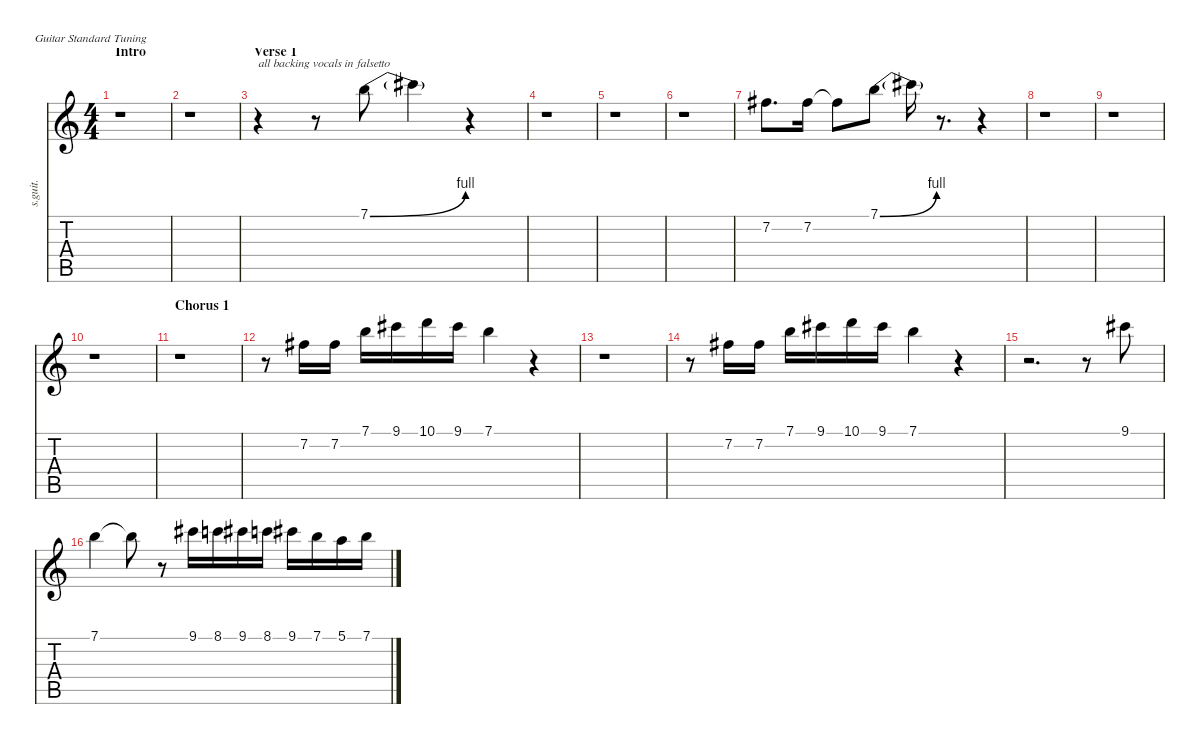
\defaultSystemsLayout 4
\hideDynamics
\bracketExtendMode nobrackets
\track ("Nick, Matt (Backing Vocals)" "s.guit.") {instrument flute}
\staff {score tabs}
\tuning (E4 B3 G3 D3 A2 E2)
\displaytranspose 12
\ts (4 4)
\beaming (8 2 2 2 2)
\section ("" "Intro")
\tempo (97 hide)
\clef g2
\ks c
r.1{dy f instrument flute} |
r.1 |
\section ("" "Verse 1")
r.4{txt "all backing vocals in falsetto"} r.8 7.1{be (bend 0 0 30 4)}.8{lyrics (0 "") lyrics (1 "") lyrics (2 "") lyrics (3 "") lyrics (4 "")} 7.1{t}.4{lyrics (0 "") lyrics (1 "") lyrics (2 "") lyrics (3 "") lyrics (4 "")} r.4 |
r.1 |
r.1 |
r.1 |
7.2{acc #}.8{d lyrics (0 "") lyrics (1 "") lyrics (2 "") lyrics (3 "") lyrics (4 "")} 7.2{acc #}.16{lyrics (0 "") lyrics (1 "") lyrics (2 "") lyrics (3 "") lyrics (4 "")} 7.2{t acc #}.8{lyrics (0 "") lyrics (1 "") lyrics (2 "") lyrics (3 "") lyrics (4 "")} 7.1{be (bend 0 0 30 4)}.8{lyrics (0 "") lyrics (1 "") lyrics (2 "") lyrics (3 "") lyrics (4 "")} 7.1{t}.16{lyrics (0 "") lyrics (1 "") lyrics (2 "") lyrics (3 "") lyrics (4 "")} r.8{d} r.4 |
r.1 |
r.1 |
r.1 |
\section ("" "Chorus 1")
r.1 |
r.8 7.2{acc #}.16{lyrics (0 "") lyrics (1 "") lyrics (2 "") lyrics (3 "") lyrics (4 "")} 7.2{acc #}.16{lyrics (0 "") lyrics (1 "") lyrics (2 "") lyrics (3 "") lyrics (4 "")} 7.1.16{lyrics (0 "") lyrics (1 "") lyrics (2 "") lyrics (3 "") lyrics (4 "")} 9.1{acc #}.16{lyrics (0 "") lyrics (1 "") lyrics (2 "") lyrics (3 "") lyrics (4 "")} 10.1.16{lyrics (0 "") lyrics (1 "") lyrics (2 "") lyrics (3 "") lyrics (4 "")} 9.1{acc #}.16{lyrics (0 "") lyrics (1 "") lyrics (2 "") lyrics (3 "") lyrics (4 "")} 7.1.4{lyrics (0 "") lyrics (1 "") lyrics (2 "") lyrics (3 "") lyrics (4 "")} r.4 |
r.1 |
r.8 7.2{acc #}.16{lyrics (0 "") lyrics (1 "") lyrics (2 "") lyrics (3 "") lyrics (4 "")} 7.2{acc #}.16{lyrics (0 "") lyrics (1 "") lyrics (2 "") lyrics (3 "") lyrics (4 "")} 7.1.16{lyrics (0 "") lyrics (1 "") lyrics (2 "") lyrics (3 "") lyrics (4 "")} 9.1{acc #}.16{lyrics (0 "") lyrics (1 "") lyrics (2 "") lyrics (3 "") lyrics (4 "")} 10.1.16{lyrics (0 "") lyrics (1 "") lyrics (2 "") lyrics (3 "") lyrics (4 "")} 9.1{acc #}.16{lyrics (0 "") lyrics (1 "") lyrics (2 "") lyrics (3 "") lyrics (4 "")} 7.1.4{lyrics (0 "") lyrics (1 "") lyrics (2 "") lyrics (3 "") lyrics (4 "")} r.4 |
r.2{d} r.8 9.1{acc #}.8{lyrics (0 "") lyrics (1 "") lyrics (2 "") lyrics (3 "") lyrics (4 "")} |
7.1.4{lyrics (0 "") lyrics (1 "") lyrics (2 "") lyrics (3 "") lyrics (4 "")} 7.1{t}.8{lyrics (0 "") lyrics (1 "") lyrics (2 "") lyrics (3 "") lyrics (4 "")} r.8 9.1{acc #}.16{lyrics (0 "") lyrics (1 "") lyrics (2 "") lyrics (3 "") lyrics (4 "")} 8.1.16{lyrics (0 "") lyrics (1 "") lyrics (2 "") lyrics (3 "") lyrics (4 "")} 9.1{acc #}.16{lyrics (0 "") lyrics (1 "") lyrics (2 "") lyrics (3 "") lyrics (4 "")} 8.1.16{lyrics (0 "") lyrics (1 "") lyrics (2 "") lyrics (3 "") lyrics (4 "")} 9.1{acc #}.16{lyrics (0 "") lyrics (1 "") lyrics (2 "") lyrics (3 "") lyrics (4 "")} 7.1.16{lyrics (0 "") lyrics (1 "") lyrics (2 "") lyrics (3 "") lyrics (4 "")} 5.1.16{lyrics (0 "") lyrics (1 "") lyrics (2 "") lyrics (3 "") lyrics (4 "")} 7.1.16{lyrics (0 "") lyrics (1 "") lyrics (2 "") lyrics (3 "") lyrics (4 "")}
